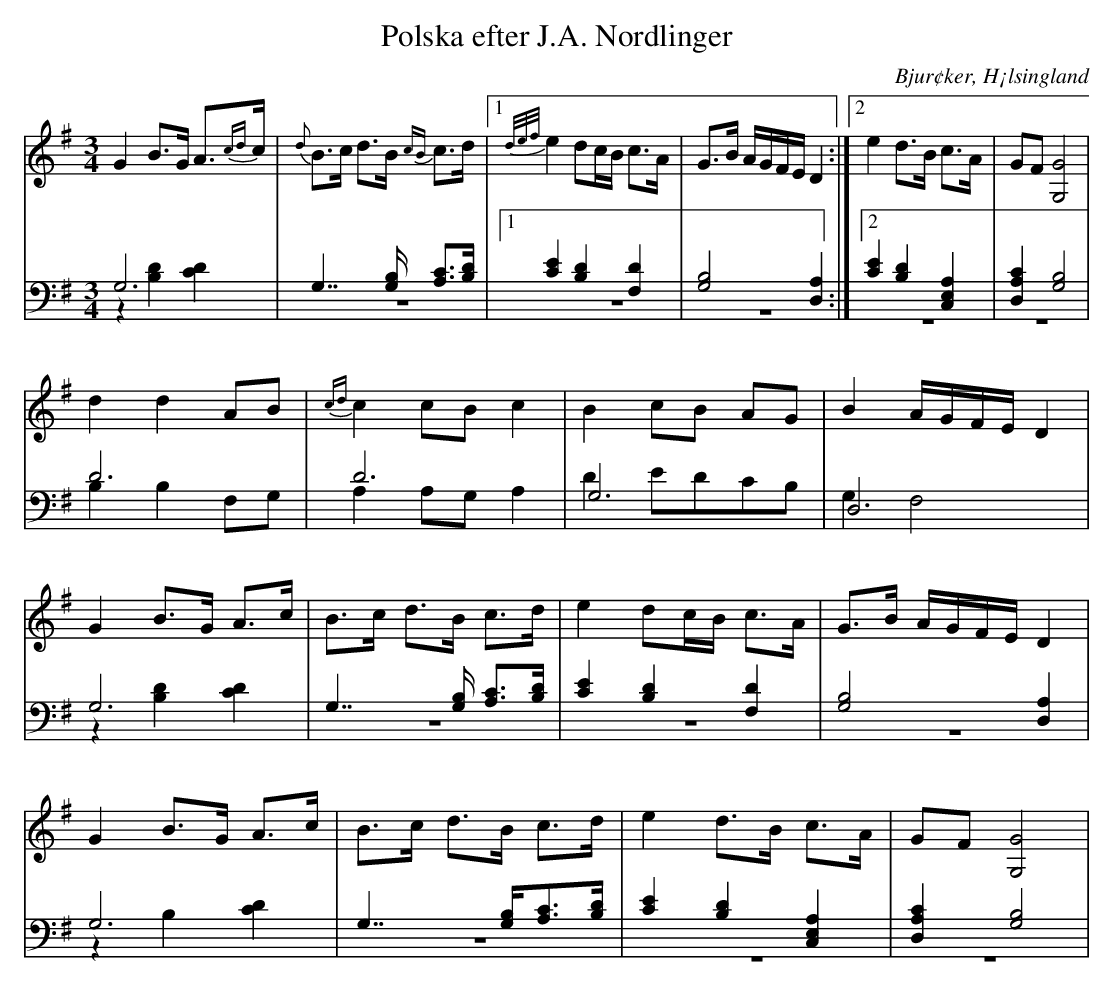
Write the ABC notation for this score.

X:1
T: Polska efter J.A. Nordlinger
O: Bjur¢ker, H¡lsingland
M: 3/4
L: 1/8
K: G
V:1
V:2
V:3 merge
V:1
G2 B>G A>{cd2/3}c|{d}B>c d>B {cB}c>d |1 {d/e/f/}e2 dc/B/ c>A| G>B A/G/F/E/ D2:|2 e2 d>B c>A|GF [G4G,4]  |
 d2 d2 AB|{cd}c2 cB c2|B2 cB AG|B2 A/G/F/E/ D2 |
G2 B>G A>c|B>c d>B c>d |e2 dc/B/ c>A|G>B A/G/F/E/ D2 |
G2 B>G A>c |B>c d>B c>d|e2 d>B c>A|GF [G,4G4] |
V:2 clef=bass
 G,6|G,7/2 [G,/B,/] [A,C]>[B,D]|1 [C2E2] [B,2D2] [F,2D2]| [G,4B,4] [D,2A,2]:|2 [C2E2] [B,2D2] [C,2E,2A,2]| [D,2A,2C2] [G,4B,4]|
D6 |D6 |G,6|D,6 |
G,6 | G,7/2 [G,/B,/] [A,C]>[B,D]| [C2E2] [B,2D2] [F,2D2]| [G,4B,4] [D,2A,2]|
G,6 |G,7/2 [G,/B,/][A,C]>[B,D]|[C2E2] [B,2D2] [C,2E,2A,2]|[D,2A,2C2] [G,4B,4] |
V:3 clef=bass
z2 [B,2D2] [C2D2]| z6|1 z6| z6:|2 z6|  z6|
B,2 B,2 F,G, |A,2 A,G, A,2 |D2 EDCB,|G,2 F,4 |
z2 [B,2D2] [C2D2]| z6 |z6 |z6|
z2 B,2 [C2D2] |z6|z6|z6|
